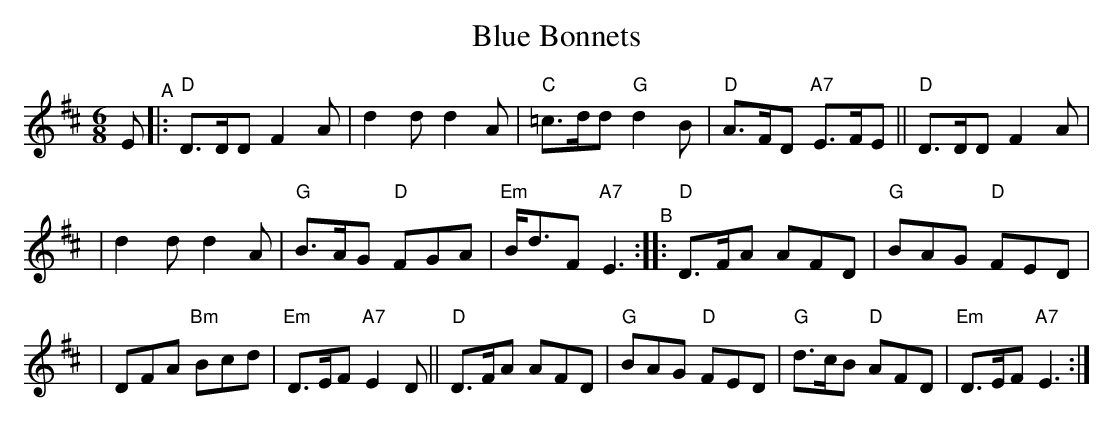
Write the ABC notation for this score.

X:1
T: Blue Bonnets
M: 6/8
L: 1/8
K: D
E \
"^A"|: "D"D>DD F2A | d2d d2A | "C"=c>dd "G"d2B | "D"A>FD "A7"E>FE || "D"D>DD F2A |
| d2d d2A | "G"B>AG "D"FGA | "Em"B<dF "A7"E3 "^B":: "D"D>FA AFD | "G"BAG "D"FED |
| DFA "Bm"Bcd | "Em"D>EF "A7"E2D || "D"D>FA AFD | "G"BAG "D"FED | "G"d>cB "D"AFD | "Em"D>EF "A7"E3 :|
